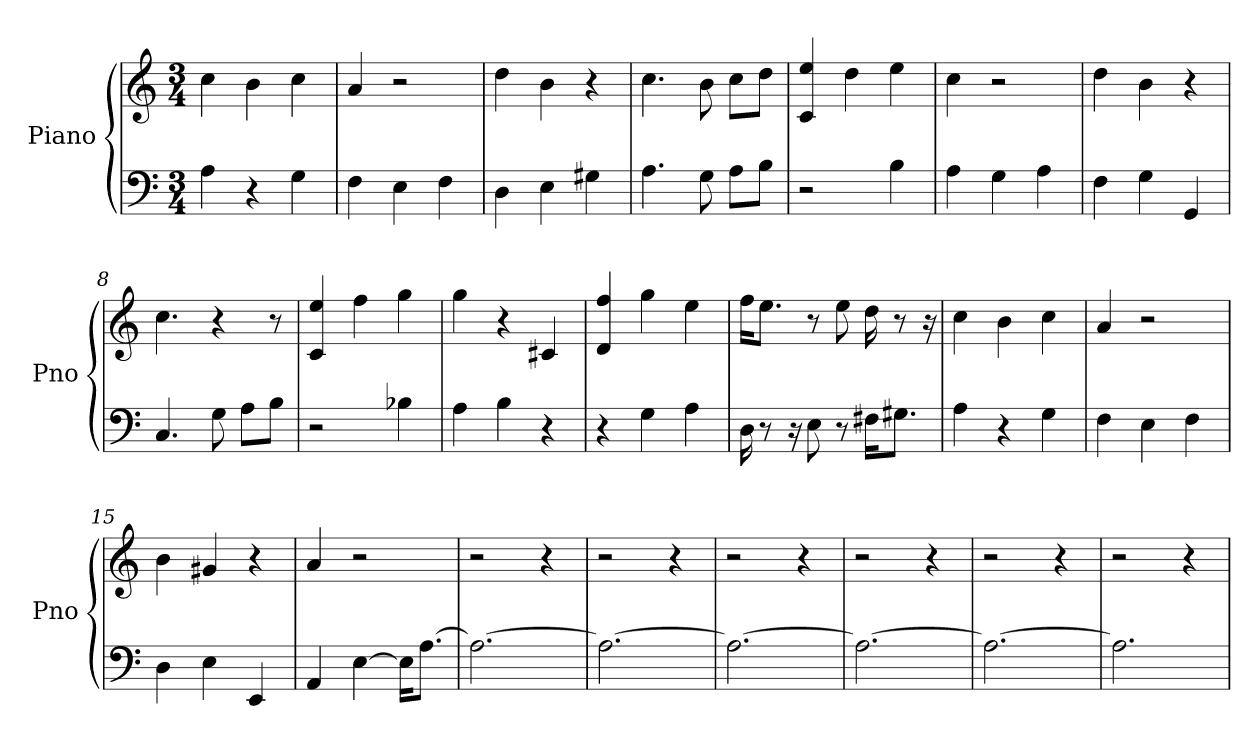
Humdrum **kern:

**kern	**kern
*part1	*part1
*staff2	*staff1
*I"Piano	*
*I'Pno	*
*clefF4	*clefG2
*k[]	*k[]
*C:	*C:
*M3/4	*M3/4
*MM125	*MM125
=1	=1
4A	4cc
4r	4b
4G	4cc
=2	=2
4F	4a
4E	2r
4F	.
=3	=3
4D	4dd
4E	4b
4G#	4r
=4	=4
4.A	4.cc
8G	8b
8A\L	8cc\L
8B\J	8dd\J
=5	=5
2r	4ee 4c
.	4dd
4B	4ee
=6	=6
4A	4cc
4G	2r
4A	.
=7	=7
4F	4dd
4G	4b
4GG	4r
=8	=8
4.C	4.cc
8G	4r
8A\L	.
8B\J	8r
=9	=9
2r	4ee 4c
.	4ff
4B-	4gg
=10	=10
4A	4gg
4B	4r
4r	4c#
=11	=11
4r	4ff 4d
4G	4gg
4A	4ee
=12	=12
16D	16ff\KL
8r	8.ee\J
16r	.
8E	8r
8r	8ee
16F#\KL	16dd
8.G#\J	8r
.	16r
=13	=13
4A	4cc
4r	4b
4G	4cc
=14	=14
4F	4a
4E	2r
4F	.
=15	=15
4D	4b
4E	4g#
4EE	4r
=16	=16
4AA	4a
[4E	2r
16E\KL]	.
[8.A\J	.
=17	=17
2.A_	2r
.	4r
=18	=18
2.A_	2r
.	4r
=19	=19
2.A_	2r
.	4r
=20	=20
2.A_	2r
.	4r
=21	=21
2.A_	2r
.	4r
=22	=22
2.A]	2r
.	4r
=	=
*-	*-
